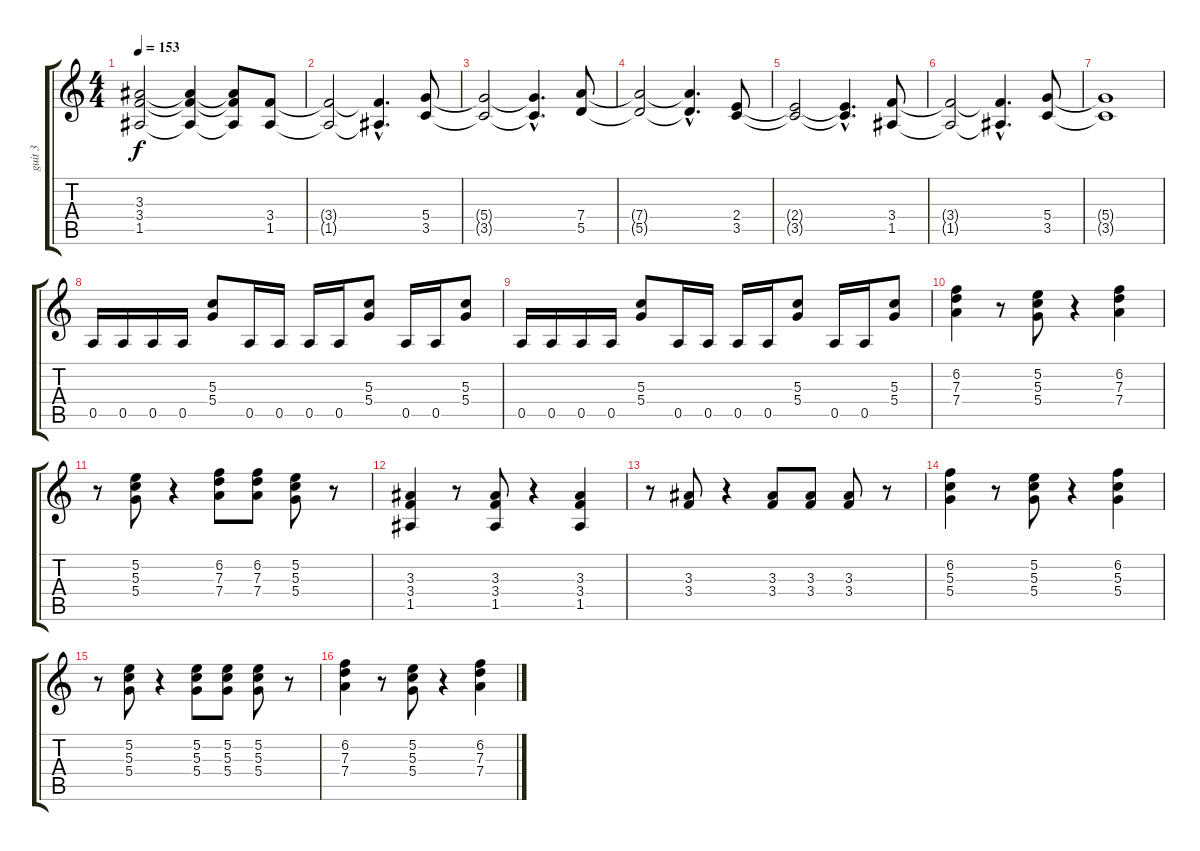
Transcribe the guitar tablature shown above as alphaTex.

\track ("guit 3" "guit 3") {instrument distortionguitar}
\staff {score tabs}
\tuning (E4 B3 G3 D3 A2 E2) {hide}
\ts (4 4)
\tempo 153
\clef g2
\ks c
(3.3 3.4 1.5).2{dy f} (3.3{t} 3.4{t} 1.5{t}).4 (3.3{t} 3.4{t} 1.5{t}).8 (3.4 1.5).8 |
(3.4{t} 1.5{t}).2 (3.4{hac t} 1.5{hac t}).4{d} (5.4 3.5).8 |
(5.4{t} 3.5{t}).2 (5.4{hac t} 3.5{hac t}).4{d} (7.4 5.5).8 |
(7.4{t} 5.5{t}).2 (7.4{hac t} 5.5{hac t}).4{d} (2.4 3.5).8 |
(2.4{t} 3.5{t}).2 (2.4{hac t} 3.5{hac t}).4{d} (3.4 1.5).8 |
(3.4{t} 1.5{t}).2 (3.4{hac t} 1.5{hac t}).4{d} (5.4 3.5).8 |
(5.4{t} 3.5{t}).1 |
0.5.16 0.5.16 0.5.16 0.5.16 (5.3 5.4).8 0.5.16 0.5.16 0.5.16 0.5.16 (5.3 5.4).8 0.5.16 0.5.16 (5.3 5.4).8 |
0.5.16 0.5.16 0.5.16 0.5.16 (5.3 5.4).8 0.5.16 0.5.16 0.5.16 0.5.16 (5.3 5.4).8 0.5.16 0.5.16 (5.3 5.4).8 |
(6.2 7.3 7.4).4 r.8 (5.2 5.3 5.4).8 r.4 (6.2 7.3 7.4).4 |
r.8 (5.2 5.3 5.4).8 r.4 (6.2 7.3 7.4).8 (6.2 7.3 7.4).8 (5.2 5.3 5.4).8 r.8 |
(3.3 3.4 1.5).4 r.8 (3.3 3.4 1.5).8 r.4 (3.3 3.4 1.5).4 |
r.8 (3.3 3.4).8 r.4 (3.3 3.4).8 (3.3 3.4).8 (3.3 3.4).8 r.8 |
(6.2 5.3 5.4).4 r.8 (5.2 5.3 5.4).8 r.4 (6.2 5.3 5.4).4 |
r.8 (5.2 5.3 5.4).8 r.4 (5.2 5.3 5.4).8 (5.2 5.3 5.4).8 (5.2 5.3 5.4).8 r.8 |
(6.2 7.3 7.4).4 r.8 (5.2 5.3 5.4).8 r.4 (6.2 7.3 7.4).4
